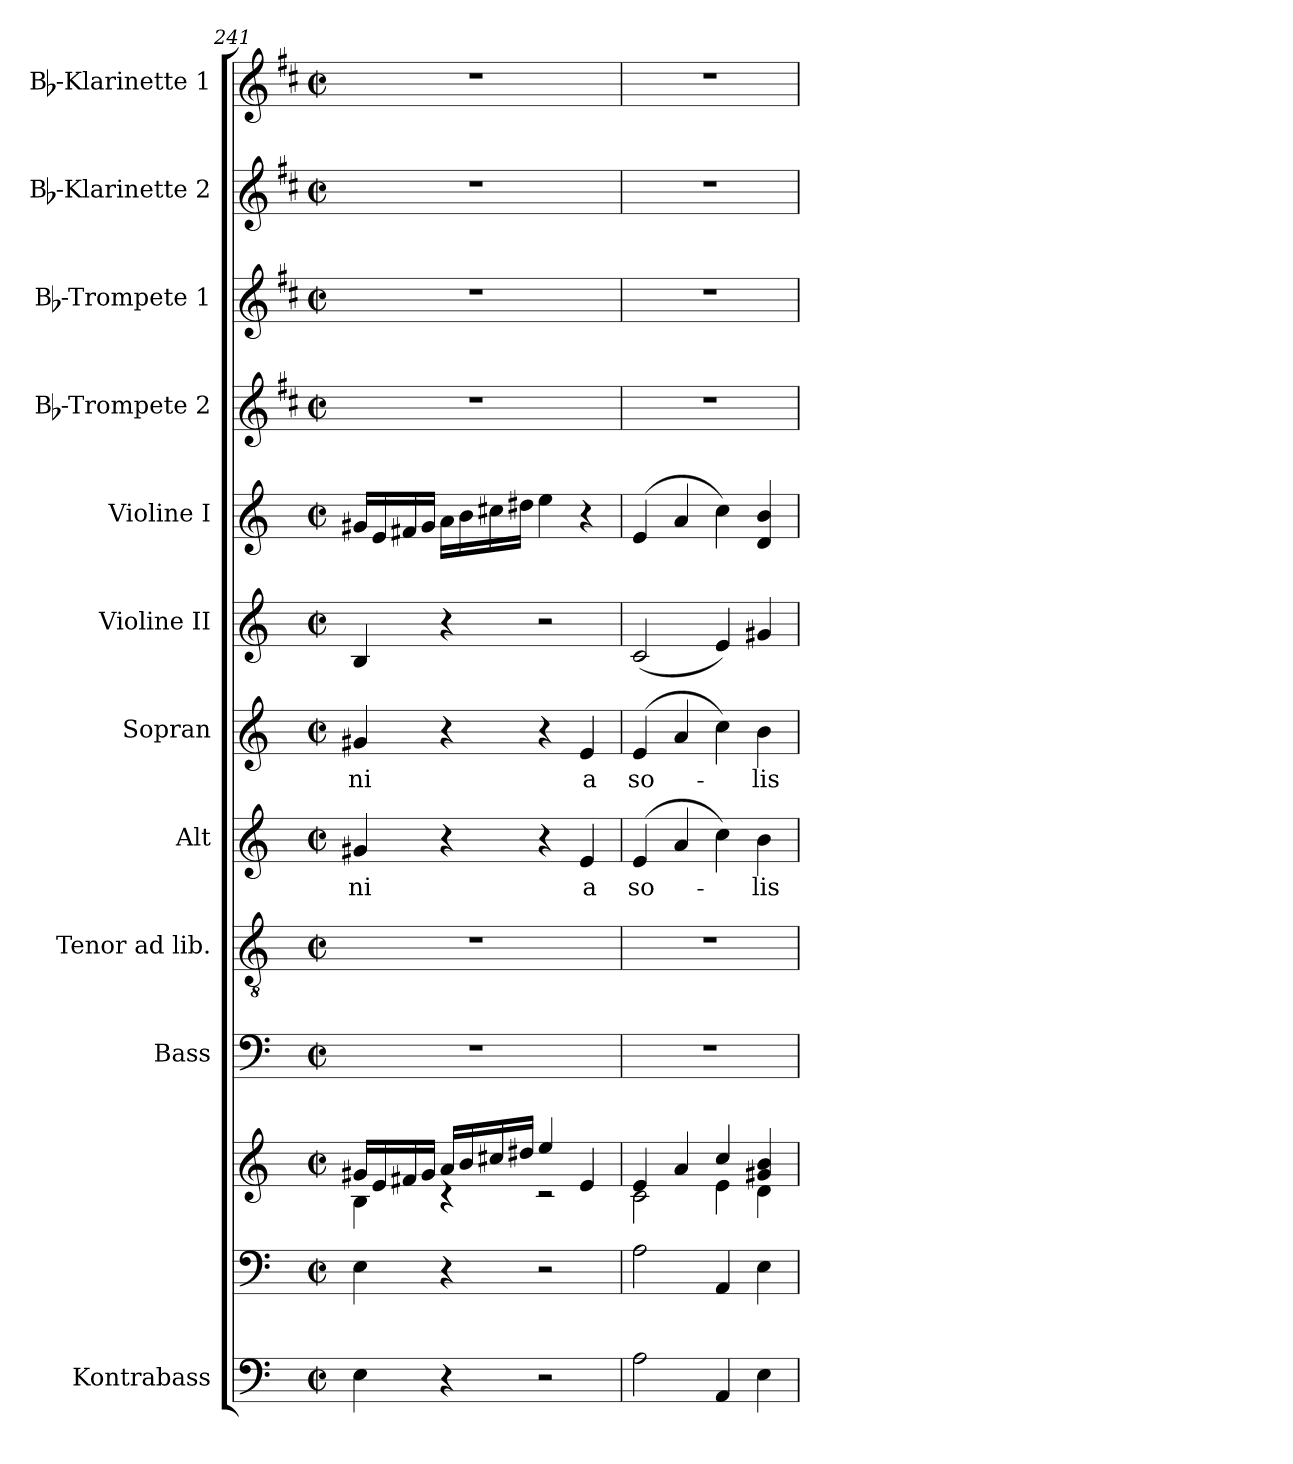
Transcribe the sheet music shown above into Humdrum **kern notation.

**kern	**kern	**kern	**kern	**kern	**kern	**text	**kern	**text	**kern	**kern	**kern	**kern	**kern	**kern
*part12	*part11	*part11	*part10	*part9	*part8	*part8	*part7	*part7	*part6	*part5	*part4	*part3	*part2	*part1
*staff13	*staff12	*staff11	*staff10	*staff9	*staff8	*staff8	*staff7	*staff7	*staff6	*staff5	*staff4	*staff3	*staff2	*staff1
*I"Kontrabass	*	*	*I"Bass	*I"Tenor ad lib.	*I"Alt	*	*I"Sopran	*	*I"Violine II	*I"Violine I	*I"Bb-Trompete 2	*I"Bb-Trompete 1	*I"Bb-Klarinette 2	*I"Bb-Klarinette 1
*I'Kb.	*	*	*I'B.	*I'T.	*I'A.	*	*I'S.	*	*I'Vl. II	*I'Vl. I	*I'Bb Trp. 2	*I'Bb Trp. 1	*I'Bb Kl. 2	*I'Bb Kl. 1
!!LO:PB:g=z
*clefF4	*clefF4	*clefG2	*clefF4	*clefGv2	*clefG2	*	*clefG2	*	*clefG2	*clefG2	*clefG2	*clefG2	*clefG2	*clefG2
*ITrd7c12	*	*	*	*	*	*	*	*	*	*	*ITrd1c2	*ITrd1c2	*ITrd1c2	*ITrd1c2
*k[]	*k[]	*k[]	*k[]	*k[]	*k[]	*	*k[]	*	*k[]	*k[]	*k[]	*k[]	*k[]	*k[]
*C:	*C:	*C:	*C:	*C:	*C:	*	*C:	*	*C:	*C:	*C:	*C:	*C:	*C:
*M2/2	*M2/2	*M2/2	*M2/2	*M2/2	*M2/2	*	*M2/2	*	*M2/2	*M2/2	*M2/2	*M2/2	*M2/2	*M2/2
*met(c|)	*met(c|)	*met(c|)	*met(c|)	*met(c|)	*met(c|)	*	*met(c|)	*	*met(c|)	*met(c|)	*met(c|)	*met(c|)	*met(c|)	*met(c|)
=241	=241	=241	=241	=241	=241	=241	=241	=241	=241	=241	=241	=241	=241	=241
*	*	*^	*	*	*	*	*	*	*	*	*	*	*	*
!	!	!	!	!	!	!	!LO:LY:b	!	!LO:LY:b	!	!	!	!	!	!
4EE\	4E\	16g#X/LL	4B\	1r	1r	4g#X/	-ni	4g#X/	-ni	4B/	16g#X/LL	1r	1r	1r	1r
.	.	16e/	.	.	.	.	.	.	.	.	16e/	.	.	.	.
.	.	16f#X/	.	.	.	.	.	.	.	.	16f#X/	.	.	.	.
.	.	16g#/JJ	.	.	.	.	.	.	.	.	16g#/JJ	.	.	.	.
4r	4r	16a/LL	4rc	.	.	4r	.	4r	.	4r	16a\LL	.	.	.	.
.	.	16b/	.	.	.	.	.	.	.	.	16b\	.	.	.	.
.	.	16cc#X/	.	.	.	.	.	.	.	.	16cc#X\	.	.	.	.
.	.	16dd#X/JJ	.	.	.	.	.	.	.	.	16dd#X\JJ	.	.	.	.
2r	2r	4ee/	2rc	.	.	4r	.	4r	.	2r	4ee\	.	.	.	.
!	!	!	!	!	!	!	!LO:LY:b	!	!LO:LY:b	!	!	!	!	!	!
.	.	4e/	.	.	.	4e/	a	4e/	a	.	4r	.	.	.	.
=242	=242	=242	=242	=242	=242	=242	=242	=242	=242	=242	=242	=242	=242	=242	=242
!	!	!	!	!	!	!	!LO:LY:b	!	!LO:LY:b	!	!	!	!	!	!
2AA\	2A\	4e/	2c\	1r	1r	(>4e/	so-	(>4e/	so-	(<2c/	(>4e/	1r	1r	1r	1r
.	.	4a/	.	.	.	4a/	.	4a/	.	.	4a/	.	.	.	.
4AAA/	4AA/	4cc/	4e\	.	.	4cc\)	.	4cc\)	.	4e/)	4cc\)	.	.	.	.
!	!	!	!	!	!	!	!LO:LY:b	!	!LO:LY:b	!	!	!	!	!	!
4EE\	4E\	4g#X/ 4b/	4d\	.	.	4b\	-lis	4b\	-lis	4g#X/	4d/ 4b/	.	.	.	.
*	*	*v	*v	*	*	*	*	*	*	*	*	*	*	*	*
=	=	=	=	=	=	=	=	=	=	=	=	=	=	=
*-	*-	*-	*-	*-	*-	*-	*-	*-	*-	*-	*-	*-	*-	*-
